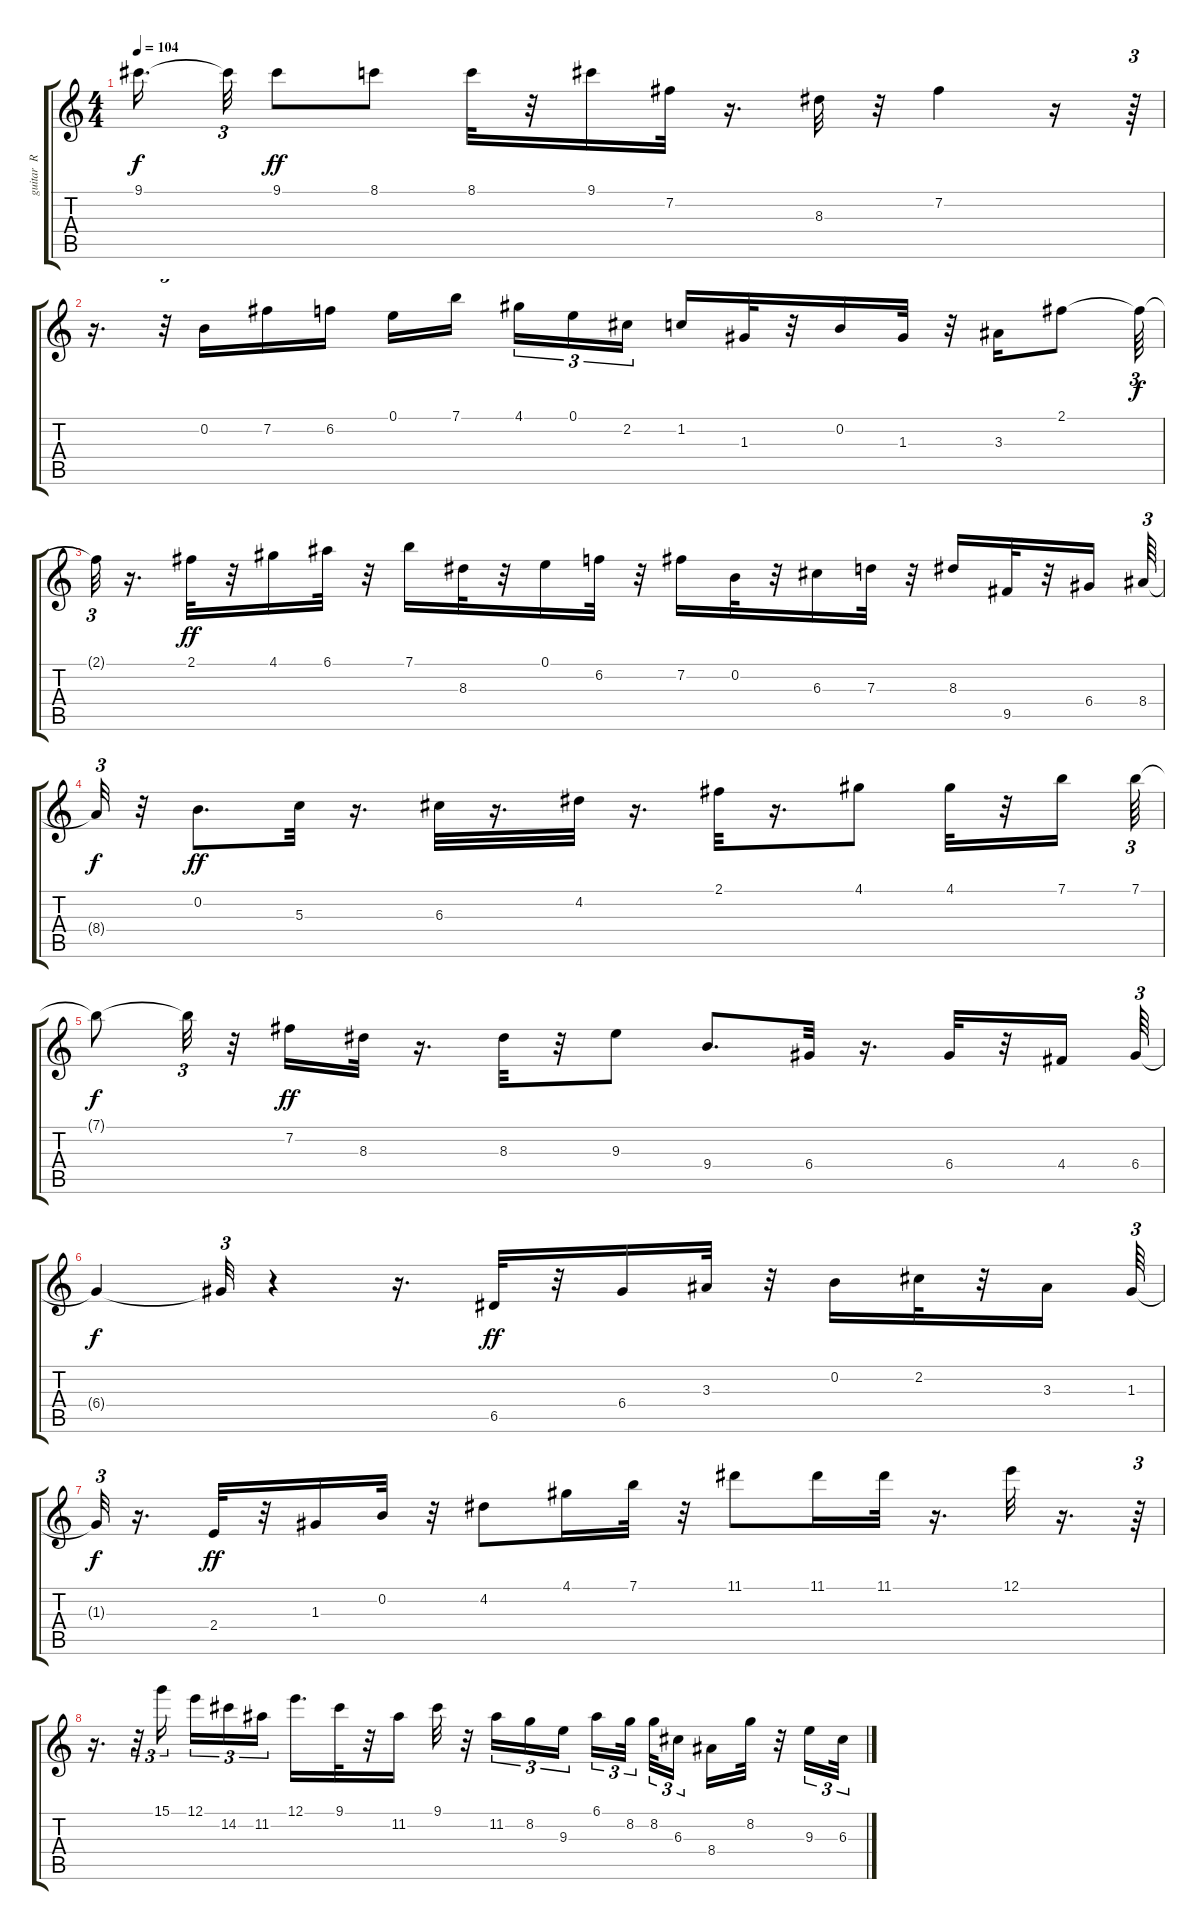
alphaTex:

\track ("guitar  R" "guitar  R") {instrument electricguitarjazz}
\staff {score tabs}
\tuning (E4 B3 G3 D3 A2 E2) {hide}
\ts (4 4)
\tempo 104
\clef g2
\ks c
9.1{t}.16{d dy f beam splitsecondary} 9.1{t}.32{tu (3 2)} 9.1.8{dy ff} 8.1.8 8.1.32 r.32 9.1.16 7.2.32 r.16{d} 8.3.32 r.32 7.2.4 r.16 r.64{tu (3 2)} |
r.16{d} r.32{tu (3 2)} 0.2.16 7.2.16 6.2.16 0.1.16 7.1.16{beam splitsecondary} 4.1.16{tu (3 2)} 0.1.16{tu (3 2)} 2.2.16{tu (3 2) beam splitsecondary} 1.2.16 1.3.32 r.32 0.2.16 1.3.32 r.32 3.3.16 2.1.8 2.1{t}.64{tu (3 2) dy f} |
2.1{t}.32{tu (3 2)} r.16{d} 2.1.32{dy ff} r.32 4.1.16 6.1.32 r.32 7.1.16 8.3.32 r.32 0.1.16 6.2.32 r.32 7.2.16 0.2.32 r.32 6.3.16 7.3.32 r.32 8.3.16 9.5.32 r.32 6.4.16 8.4.64{tu (3 2)} |
8.4{t}.32{tu (3 2) dy f} r.32 0.2.8{d dy ff} 5.3.32 r.16{d} 6.3.32 r.16{d} 4.2.32 r.16{d} 2.1.32 r.16{d} 4.1.8 4.1.32 r.32 7.1.16 7.1.64{tu (3 2)} |
7.1{t}.8{dy f} 7.1{t}.32{tu (3 2)} r.32 7.2.16{dy ff} 8.3.32 r.16{d} 8.3.32 r.32 9.3.8 9.4.8{d} 6.4.32 r.16{d} 6.4.32 r.32 4.4.16 6.4.64{tu (3 2)} |
6.4{t}.4{dy f} 6.4{t}.32{tu (3 2)} r.4 r.16{d} 6.5.32{dy ff} r.32 6.4.16 3.3.32 r.32 0.2.16 2.2.32 r.32 3.3.16 1.3.64{tu (3 2)} |
1.3{t}.32{tu (3 2) dy f} r.16{d} 2.4.32{dy ff} r.32 1.3.16 0.2.32 r.32 4.2.8 4.1.16 7.1.32 r.32 11.1.8 11.1.16 11.1.32 r.16{d} 12.1.32 r.16{d} r.64{tu (3 2)} |
r.16{d} r.32{tu (3 2)} 15.1.16{tu (3 2) beam splitsecondary} 12.1.16{tu (3 2)} 14.2.16{tu (3 2)} 11.2.16{tu (3 2)} 12.1.16{d} 9.1.32 r.32 11.2.16 9.1.32 r.32 11.2.16{tu (3 2)} 8.2.16{tu (3 2)} 9.3.16{tu (3 2) beam splitsecondary} 6.1.16{tu (3 2)} 8.2.32{tu (3 2)} 8.2.32{tu (3 2)} 6.3.16{tu (3 2) beam splitsecondary} 8.4.16 8.2.32 r.32 9.3.16{tu (3 2)} 6.3.32{tu (3 2)}
